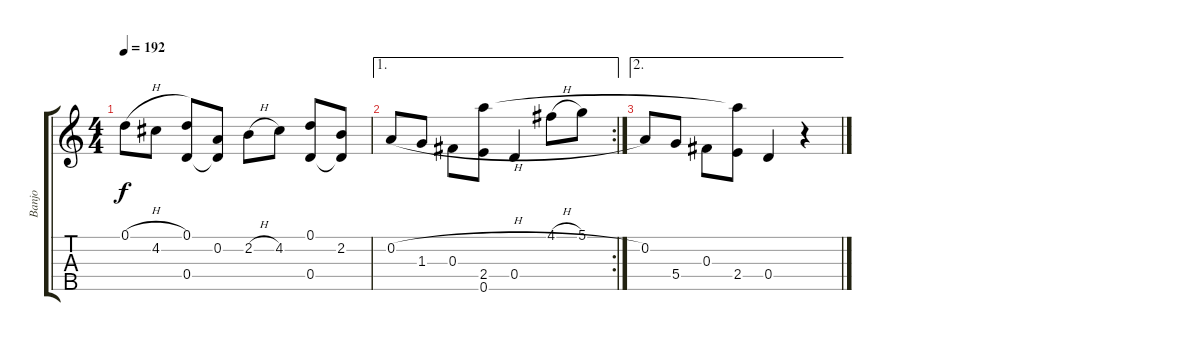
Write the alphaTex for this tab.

\track ("Banjo" "Banjo") {instrument banjo}
\staff {score tabs}
\tuning (D4 A3 Gb3 D3 A4) {hide}
\displaytranspose 12
\ts (4 4)
\tempo 192
\clef g2
\ks c
0.1{h}.8{dy f} 4.2.8 (0.1 0.4).8 (0.2 0.4{t}).8 2.2{h}.8 4.2.8 (0.1 0.4).8 (2.2 0.4{t}).8 |
\ae 1
\rc 2
0.2{h}.8 1.3.8 0.3.8 (2.4 0.5{t}).8 0.4.4 4.1{h}.8 5.1.8 |
\ae 2
0.2.8 5.4.8 0.3.8 (2.4 0.5{t}).8 0.4.4 r.4
